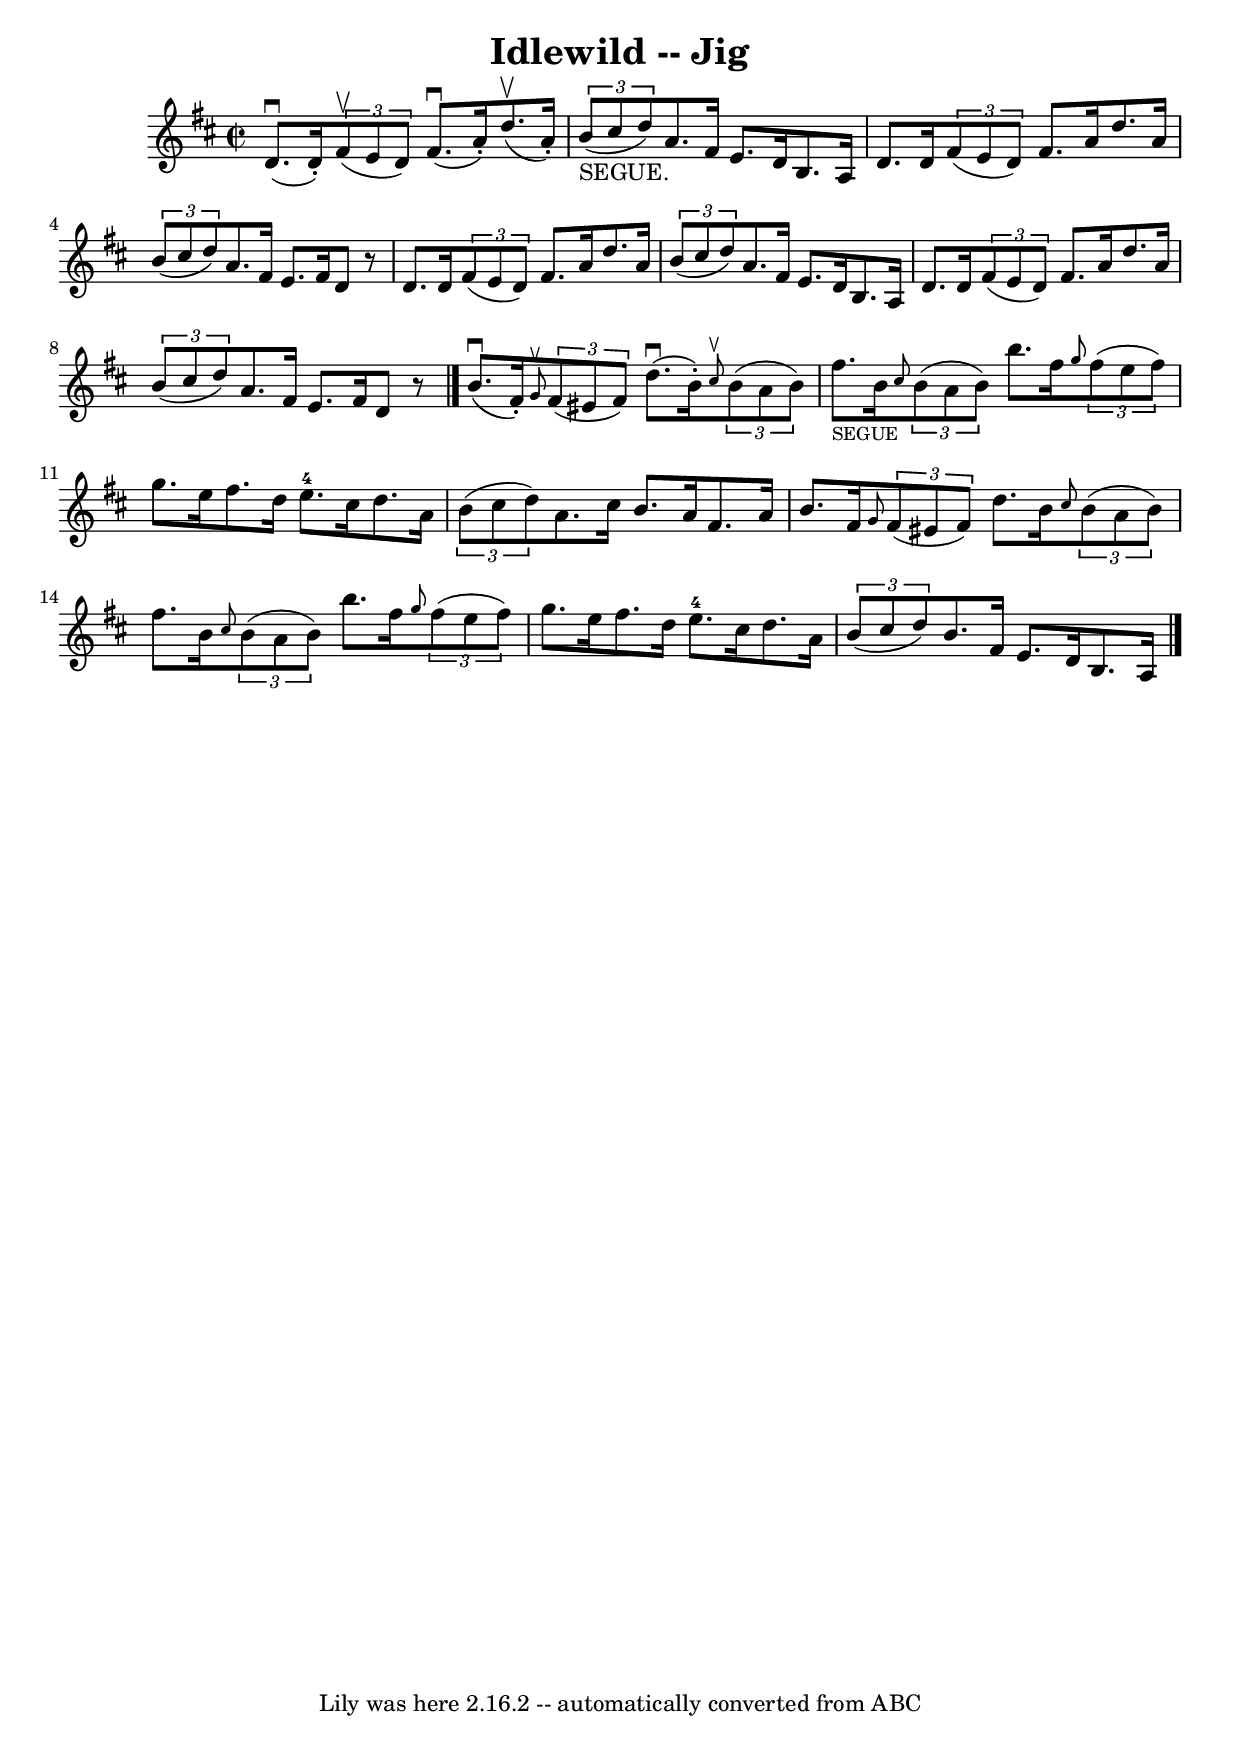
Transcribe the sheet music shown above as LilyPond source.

\version "2.7.40"
\include "Mammoth.ily"
\header {
	%% book = "Ryan's Mammoth Collection"
	crossRefNumber = "1"
	footnotes = "\\\\113 631"
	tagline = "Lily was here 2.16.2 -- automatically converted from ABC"
	title = "Idlewild -- Jig"
}
voicedefault =  {


\override Staff.TimeSignature #'style = #'C
 \time 2/2 \key d \major d'8.^\downbow(d'16 -.)   \times 2/3 { fis'8 
^\upbow(e'8 d'8) } fis'8.^\downbow(a'16 -.) d''8.^\upbow(
a'16 -.)   |
     \times 2/3 { b'8_"SEGUE."(cis''8 d''8) }  
 a'8. fis'16 e'8. d'16 b8. a16    |
 d'8. d'16    
\times 2/3 { fis'8 (e'8 d'8) } fis'8. a'16 d''8. a'16    
|
   \times 2/3 { b'8 (cis''8 d''8) } a'8. fis'16 e'8. 
 fis'16 d'8    r8   |
 d'8. d'16    \times 2/3 { fis'8 (
e'8 d'8) } fis'8. a'16 d''8. a'16    |
   \times 2/3 {   
b'8 (cis''8 d''8) } a'8. fis'16 e'8. d'16 b8. a16    
|
 d'8. d'16    \times 2/3 { fis'8 (e'8 d'8) } fis'8.   
 a'16 d''8. a'16    |
     \times 2/3 { b'8 (cis''8 d''8  
-) } a'8. fis'16 e'8. fis'16 d'8    r8   \bar "|." b'8. 
^\downbow(fis'16 -.)   \grace { g'8^\upbow }   \times 2/3 { fis'8 (
 eis'8 fis'8) } d''8.^\downbow(b'16 -.)   \grace { cis''8 
^\upbow }   \times 2/3 { b'8 (a'8 b'8) }   |
 fis''8. 
_\segue b'16  \grace { cis''8  }   \times 2/3 { b'8 (a'8 b'8) 
} b''8. fis''16  \grace { g''8  }   \times 2/3 { fis''8 (e''8    
fis''8) }   |
 g''8. e''16 fis''8. d''16 e''8. 
-4 cis''16 d''8. a'16    |
   \times 2/3 { b'8 (cis''8    
d''8) } a'8. cis''16 b'8. a'16 fis'8. a'16    |
     
b'8. fis'16  \grace { g'8  }   \times 2/3 { fis'8 (eis'8 fis'8  
-) } d''8. b'16  \grace { cis''8  }   \times 2/3 { b'8 (a'8 b'8 
) }   |
 fis''8. b'16  \grace { cis''8  }   \times 2/3 { b'8 
(a'8 b'8) } b''8. fis''16  \grace { g''8  }   \times 2/3 {   
fis''8 (e''8 fis''8) }   |
 g''8. e''16 fis''8.    
d''16 e''8.-4 cis''16 d''8. a'16    |
   \times 2/3 {   
b'8 (cis''8 d''8) } b'8. fis'16 e'8. d'16 b8. a16     
 \bar "|."   
}

\score{
    <<

	\context Staff="default"
	{
	    \voicedefault 
	}

    >>
	\layout {
	}
	\midi {}
}
